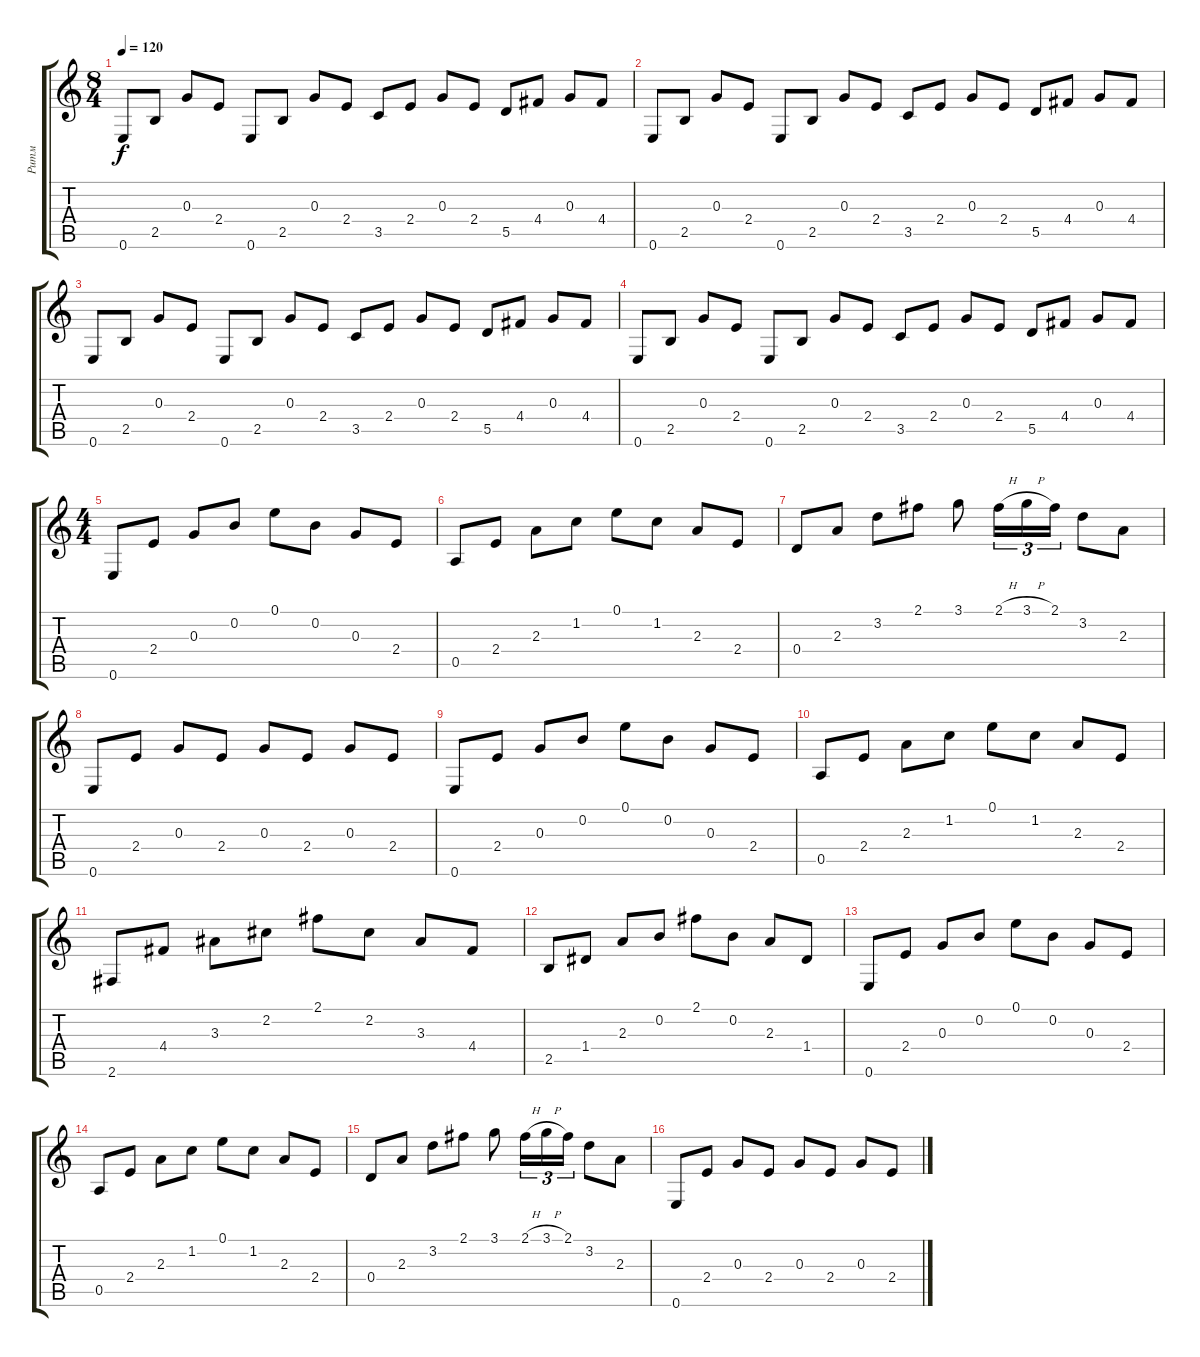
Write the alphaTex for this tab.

\track ("Ритм" "Ритм") {instrument acousticguitarsteel}
\staff {score tabs}
\tuning (E4 B3 G3 D3 A2 E2) {hide}
\ts (8 4)
\tempo 120
\clef g2
\ks c
0.6.8{dy f} 2.5.8 0.3.8 2.4.8 0.6.8 2.5.8 0.3.8 2.4.8 3.5.8 2.4.8 0.3.8 2.4.8 5.5.8 4.4.8 0.3.8 4.4.8 |
0.6.8 2.5.8 0.3.8 2.4.8 0.6.8 2.5.8 0.3.8 2.4.8 3.5.8 2.4.8 0.3.8 2.4.8 5.5.8 4.4.8 0.3.8 4.4.8 |
0.6.8 2.5.8 0.3.8 2.4.8 0.6.8 2.5.8 0.3.8 2.4.8 3.5.8 2.4.8 0.3.8 2.4.8 5.5.8 4.4.8 0.3.8 4.4.8 |
0.6.8 2.5.8 0.3.8 2.4.8 0.6.8 2.5.8 0.3.8 2.4.8 3.5.8 2.4.8 0.3.8 2.4.8 5.5.8 4.4.8 0.3.8 4.4.8 |
\ts (4 4)
0.6.8 2.4.8 0.3.8 0.2.8 0.1.8 0.2.8 0.3.8 2.4.8 |
0.5.8 2.4.8 2.3.8 1.2.8 0.1.8 1.2.8 2.3.8 2.4.8 |
0.4.8 2.3.8 3.2.8 2.1.8 3.1.8 2.1{h}.16{tu (3 2)} 3.1{h}.16{tu (3 2)} 2.1.16{tu (3 2)} 3.2.8 2.3.8 |
0.6.8 2.4.8 0.3.8 2.4.8 0.3.8 2.4.8 0.3.8 2.4.8 |
0.6.8 2.4.8 0.3.8 0.2.8 0.1.8 0.2.8 0.3.8 2.4.8 |
0.5.8 2.4.8 2.3.8 1.2.8 0.1.8 1.2.8 2.3.8 2.4.8 |
2.6.8 4.4.8 3.3.8 2.2.8 2.1.8 2.2.8 3.3.8 4.4.8 |
2.5.8 1.4.8 2.3.8 0.2.8 2.1.8 0.2.8 2.3.8 1.4.8 |
0.6.8 2.4.8 0.3.8 0.2.8 0.1.8 0.2.8 0.3.8 2.4.8 |
0.5.8 2.4.8 2.3.8 1.2.8 0.1.8 1.2.8 2.3.8 2.4.8 |
0.4.8 2.3.8 3.2.8 2.1.8 3.1.8 2.1{h}.16{tu (3 2)} 3.1{h}.16{tu (3 2)} 2.1.16{tu (3 2)} 3.2.8 2.3.8 |
0.6.8 2.4.8 0.3.8 2.4.8 0.3.8 2.4.8 0.3.8 2.4.8
